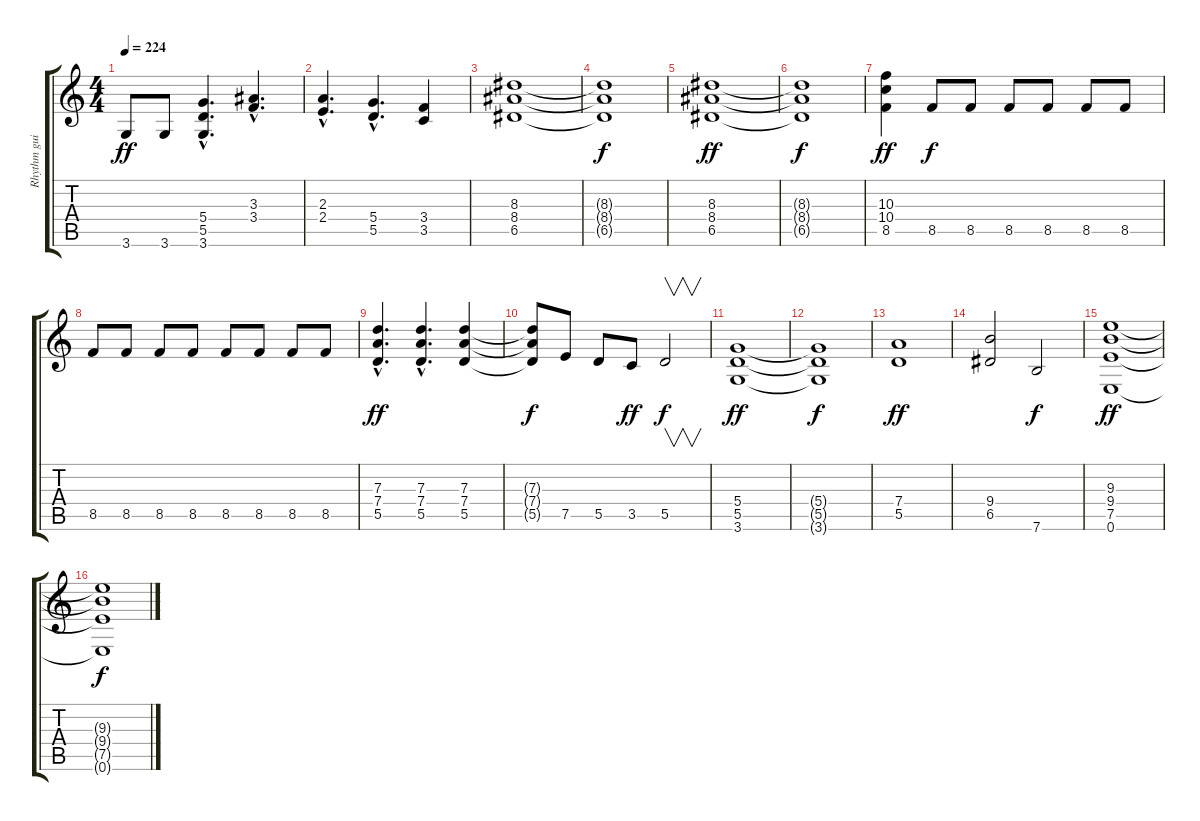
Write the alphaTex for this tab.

\track ("Rhythm guitar" "Rhythm gui") {instrument overdrivenguitar}
\staff {score tabs}
\tuning (E4 B3 G3 D3 A2 E2) {hide}
\ts (4 4)
\tempo 224
\clef g2
\ks c
3.6.8{dy ff} 3.6.8 (5.4{hac} 5.5{hac} 3.6{hac}).4{d} (3.3{hac} 3.4{hac}).4{d} |
(2.3{hac} 2.4{hac}).4{d} (5.4{hac} 5.5{hac}).4{d} (3.4 3.5).4 |
(8.3 8.4 6.5).1 |
(8.3{t} 8.4{t} 6.5{t}).1{dy f} |
(8.3 8.4 6.5).1{dy ff} |
(8.3{t} 8.4{t} 6.5{t}).1{dy f} |
(10.3 10.4 8.5).4{dy ff} 8.5.8{dy f} 8.5.8 8.5.8 8.5.8 8.5.8 8.5.8 |
8.5.8 8.5.8 8.5.8 8.5.8 8.5.8 8.5.8 8.5.8 8.5.8 |
(7.3{hac} 7.4{hac} 5.5{hac}).4{d dy ff} (7.3{hac} 7.4{hac} 5.5{hac}).4{d} (7.3 7.4 5.5).4 |
(7.3{t} 7.4{t} 5.5{t}).8{dy f} 7.5.8 5.5.8 3.5.8{dy ff} 5.5.2{v dy f} |
(5.4 5.5 3.6).1{dy ff} |
(5.4{t} 5.5{t} 3.6{t}).1{dy f} |
(7.4 5.5).1{dy ff} |
(9.4 6.5).2 7.6.2{dy f} |
(9.3 9.4 7.5 0.6).1{dy ff} |
(9.3{t} 9.4{t} 7.5{t} 0.6{t}).1{dy f}
